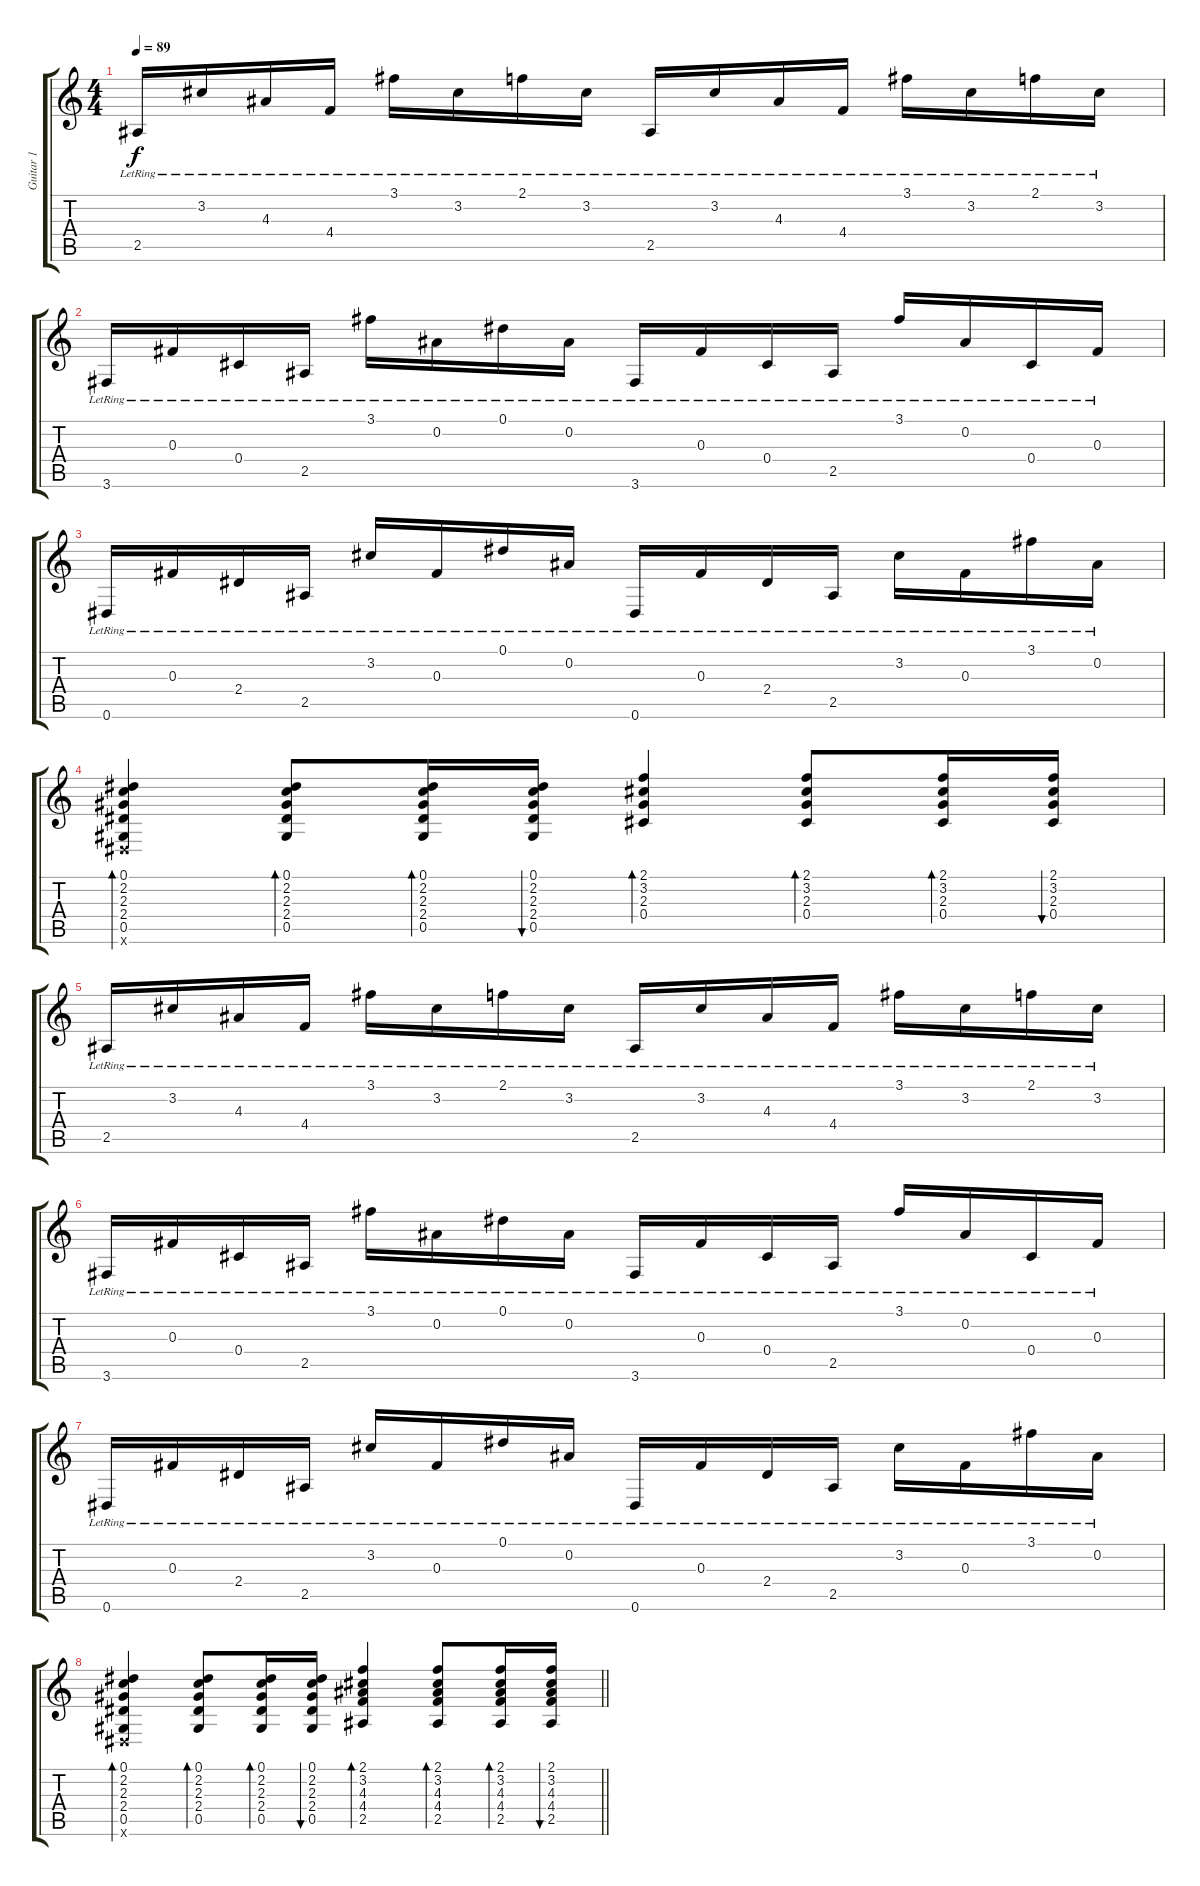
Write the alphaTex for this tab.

\track ("Guitar 1" "Guitar 1") {instrument acousticguitarsteel}
\staff {score tabs}
\tuning (Eb4 Bb3 Gb3 Db3 Ab2 Eb2) {hide}
\ts (4 4)
\tempo 89
\clef g2
\ks c
2.5{lr}.16{dy f} 3.2{lr}.16 4.3{lr}.16 4.4{lr}.16 3.1{lr}.16 3.2{lr}.16 2.1{lr}.16 3.2{lr}.16 2.5{lr}.16 3.2{lr}.16 4.3{lr}.16 4.4{lr}.16 3.1{lr}.16 3.2{lr}.16 2.1{lr}.16 3.2{lr}.16 |
3.6{lr}.16 0.3{lr}.16 0.4{lr}.16 2.5{lr}.16 3.1{lr}.16 0.2{lr}.16 0.1{lr}.16 0.2{lr}.16 3.6{lr}.16 0.3{lr}.16 0.4{lr}.16 2.5{lr}.16 3.1{lr}.16 0.2{lr}.16 0.4{lr}.16 0.3{lr}.16 |
0.6{lr}.16 0.3{lr}.16 2.4{lr}.16 2.5{lr}.16 3.2{lr}.16 0.3{lr}.16 0.1{lr}.16 0.2{lr}.16 0.6{lr}.16 0.3{lr}.16 2.4{lr}.16 2.5{lr}.16 3.2{lr}.16 0.3{lr}.16 3.1{lr}.16 0.2{lr}.16 |
(0.1 2.2 2.3 2.4 0.5 0.6{x}).4{bd 120} (0.1 2.2 2.3 2.4 0.5).8{bd 60} (0.1 2.2 2.3 2.4 0.5).16{bd 60} (0.1 2.2 2.3 2.4 0.5).16{bu 60} (2.1 3.2 2.3 0.4).4{bd 120} (2.1 3.2 2.3 0.4).8{bd 60} (2.1 3.2 2.3 0.4).16{bd 60} (2.1 3.2 2.3 0.4).16{bu 60} |
2.5{lr}.16 3.2{lr}.16 4.3{lr}.16 4.4{lr}.16 3.1{lr}.16 3.2{lr}.16 2.1{lr}.16 3.2{lr}.16 2.5{lr}.16 3.2{lr}.16 4.3{lr}.16 4.4{lr}.16 3.1{lr}.16 3.2{lr}.16 2.1{lr}.16 3.2{lr}.16 |
3.6{lr}.16 0.3{lr}.16 0.4{lr}.16 2.5{lr}.16 3.1{lr}.16 0.2{lr}.16 0.1{lr}.16 0.2{lr}.16 3.6{lr}.16 0.3{lr}.16 0.4{lr}.16 2.5{lr}.16 3.1{lr}.16 0.2{lr}.16 0.4{lr}.16 0.3{lr}.16 |
0.6{lr}.16 0.3{lr}.16 2.4{lr}.16 2.5{lr}.16 3.2{lr}.16 0.3{lr}.16 0.1{lr}.16 0.2{lr}.16 0.6{lr}.16 0.3{lr}.16 2.4{lr}.16 2.5{lr}.16 3.2{lr}.16 0.3{lr}.16 3.1{lr}.16 0.2{lr}.16 |
\barLineRight lightlight
(0.1 2.2 2.3 2.4 0.5 0.6{x}).4{bd 120} (0.1 2.2 2.3 2.4 0.5).8{bd 60} (0.1 2.2 2.3 2.4 0.5).16{bd 60} (0.1 2.2 2.3 2.4 0.5).16{bu 60} (2.1 3.2 4.3 4.4 2.5).4{bd 120} (2.1 3.2 4.3 4.4 2.5).8{bd 60} (2.1 3.2 4.3 4.4 2.5).16{bd 60} (2.1 3.2 4.3 4.4 2.5).16{bu 60}
